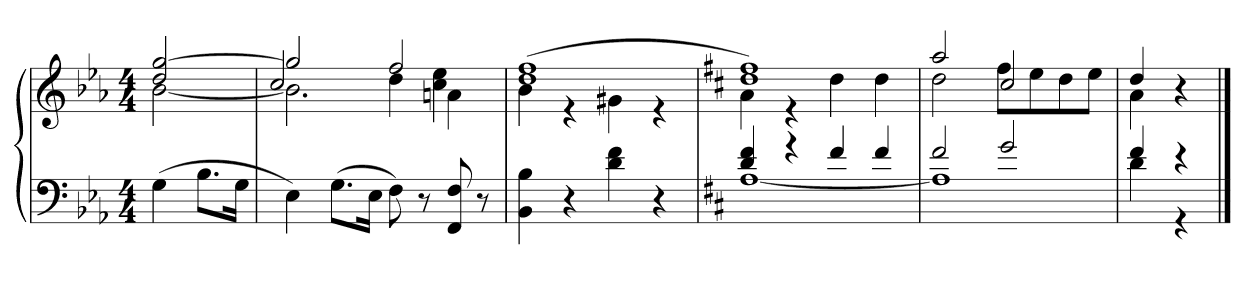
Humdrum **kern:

**kern	**kern
*part1	*part1
*staff2	*staff1
*clefF4	*clefG2
*k[b-e-a-]	*k[b-e-a-]
*M4/4	*M4/4
=	=
*	*^
(4G	2dd [2gg	[2b-
8.B-L	.	.
16GJk	.	.
=1	=1	=1
*	*	*^
4E-)	2gg]	2.b-]	2cc/
(8.GL	.	.	.
16E-Jk	.	.	.
8F)	2ff	.	4dd\
8r	.	.	.
8FF 8F	.	4an	4cc\ 4ee-\
8r	.	.	.
*	*	*v	*v
=2	=2	=2
4BB- 4B-	(1dd 1ff	4b-
4r	.	4r
4d 4f	.	4g#X
4r	.	4r
=3	=3	=3
*k[f#c#]	*k[f#c#]	*
*^	*	*
4d 4f#	[1A	1dd 1ff#)	4a
4r	.	.	4r
4f#	.	.	4dd
4f#	.	.	4dd
=4	=4	=4	=4
2f#	1A]	2aa	2dd
2g	.	2cc#	8ff#L
.	.	.	8ee
.	.	.	8dd
.	.	.	8eeJ
=5	=5	=5	=5
4f#	4d	4dd	4a
4r	4r	4r	4ryy
*v	*v	*	*
*	*v	*v
==	==
*-	*-
